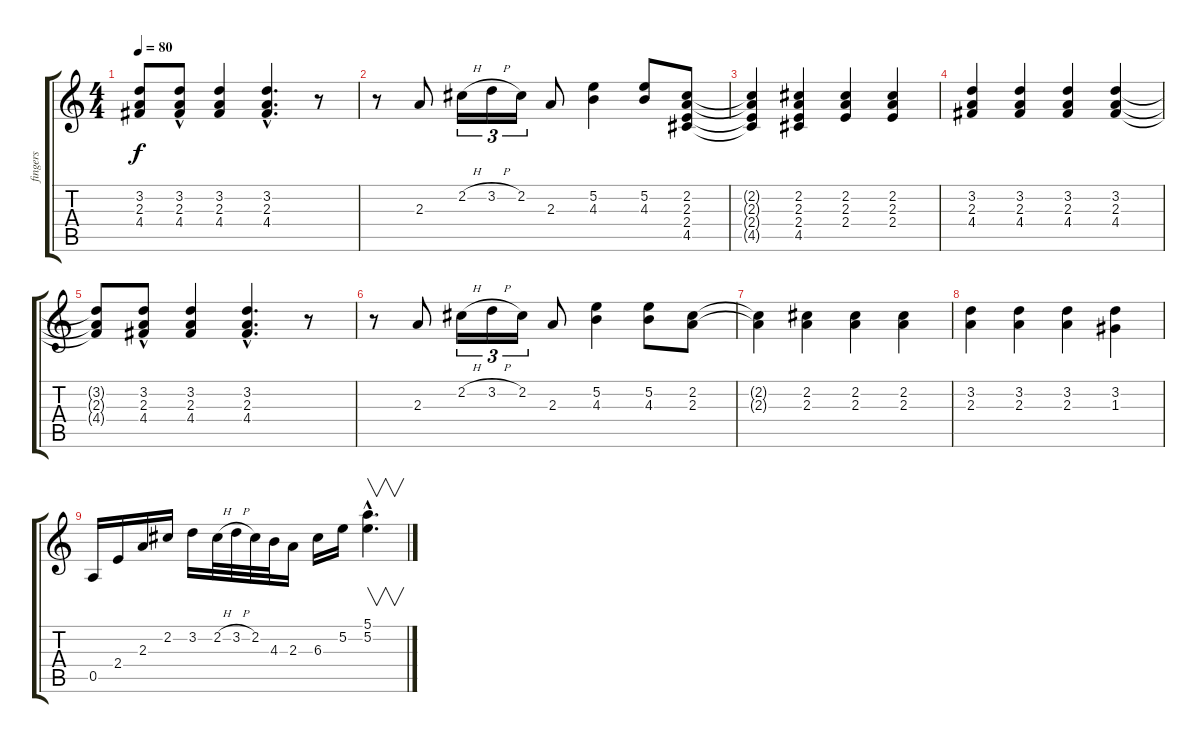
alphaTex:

\track ("fingers" "fingers") {instrument acousticguitarnylon}
\staff {score tabs}
\tuning (E4 B3 G3 D3 A2 E2) {hide}
\ts (4 4)
\tempo 80
\clef g2
\ks c
(3.2{t} 2.3{t} 4.4{t}).8{dy f} (3.2 2.3 4.4{hac}).8 (3.2 2.3 4.4).4 (3.2{hac} 2.3{hac} 4.4{hac}).4{d} r.8 |
r.8 2.3.8 2.2{h}.16{tu (3 2)} 3.2{h}.16{tu (3 2)} 2.2.16{tu (3 2)} 2.3.8 (5.2 4.3).4 (5.2 4.3).8 (2.2 2.3 2.4 4.5).8 |
(2.2{t} 2.3{t} 2.4{t} 4.5{t}).4 (2.2 2.3 2.4 4.5).4 (2.2 2.3 2.4).4 (2.2 2.3 2.4).4 |
(3.2 2.3 4.4).4 (3.2 2.3 4.4).4 (3.2 2.3 4.4).4 (3.2 2.3 4.4).4 |
(3.2{t} 2.3{t} 4.4{t}).8 (3.2 2.3 4.4{hac}).8 (3.2 2.3 4.4).4 (3.2{hac} 2.3{hac} 4.4{hac}).4{d} r.8 |
r.8 2.3.8 2.2{h}.16{tu (3 2)} 3.2{h}.16{tu (3 2)} 2.2.16{tu (3 2)} 2.3.8 (5.2 4.3).4 (5.2 4.3).8 (2.2 2.3).8 |
(2.2{t} 2.3{t}).4 (2.2 2.3).4 (2.2 2.3).4 (2.2 2.3).4 |
(3.2 2.3).4 (3.2 2.3).4 (3.2 2.3).4 (3.2 1.3).4 |
0.5.16 2.4.16 2.3.16 2.2.16 3.2.16 2.2{h}.32 3.2{h}.32 2.2.32 4.3.32 2.3.16 6.3.16 5.2.16 (5.1{hac} 5.2{hac}).4{v d}
